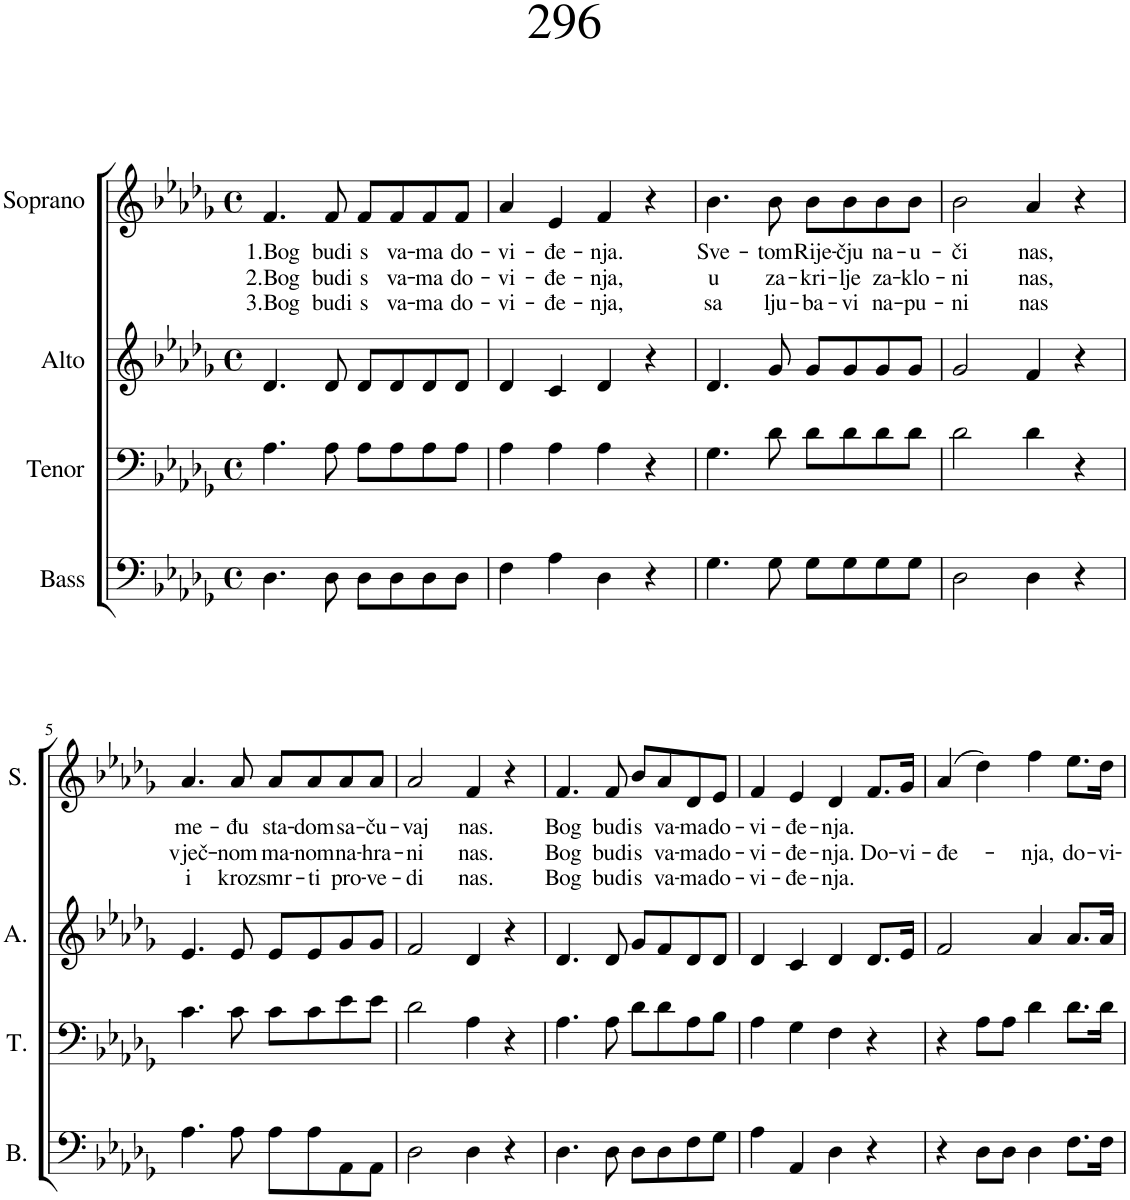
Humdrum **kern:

**kern	**kern	**kern	**kern	**text	**text	**text
*part4	*part3	*part2	*part1	*part1	*part1	*part1
*staff4	*staff3	*staff2	*staff1	*staff1	*staff1	*staff1
*I"Bass	*I"Tenor	*I"Alto	*I"Soprano	*	*	*
*I'B.	*I'T.	*I'A.	*I'S.	*	*	*
*clefF4	*clefF4	*clefG2	*clefG2	*	*	*
*k[b-e-a-d-g-]	*k[b-e-a-d-g-]	*k[b-e-a-d-g-]	*k[b-e-a-d-g-]	*	*	*
*M4/4	*M4/4	*M4/4	*M4/4	*	*	*
*met(c)	*met(c)	*met(c)	*met(c)	*	*	*
=1	=1	=1	=1	=1	=1	=1
!	!	!	!	!LO:LY:b	!LO:LY:b	!LO:LY:b
4.D-\	4.A-\	4.d-/	4.f/	1.Bog	2.Bog	3.Bog
!	!	!	!	!LO:LY:b	!LO:LY:b	!LO:LY:b
8D-\	8A-\	8d-/	8f/	budi	budi	budi
!	!	!	!	!LO:LY:b	!LO:LY:b	!LO:LY:b
8D-\L	8A-\L	8d-/L	8f/L	s	s	s
!	!	!	!	!LO:LY:b	!LO:LY:b	!LO:LY:b
8D-\	8A-\	8d-/	8f/	va-	va-	va-
!	!	!	!	!LO:LY:b	!LO:LY:b	!LO:LY:b
8D-\	8A-\	8d-/	8f/	-ma	-ma	-ma
!	!	!	!	!LO:LY:b	!LO:LY:b	!LO:LY:b
8D-\J	8A-\J	8d-/J	8f/J	do-	do-	do-
=2	=2	=2	=2	=2	=2	=2
!	!	!	!	!LO:LY:b	!LO:LY:b	!LO:LY:b
4F\	4A-\	4d-/	4a-/	-vi-	-vi-	-vi-
!	!	!	!	!LO:LY:b	!LO:LY:b	!LO:LY:b
4A-\	4A-\	4c/	4e-/	-đe-	-đe-	-đe-
!	!	!	!	!LO:LY:b	!LO:LY:b	!LO:LY:b
4D-\	4A-\	4d-/	4f/	-nja.	-nja,	-nja,
4r	4r	4r	4r	.	.	.
=3	=3	=3	=3	=3	=3	=3
!	!	!	!	!LO:LY:b	!LO:LY:b	!LO:LY:b
4.G-\	4.G-\	4.d-/	4.b-\	Sve-	u	sa
!	!	!	!	!LO:LY:b	!LO:LY:b	!LO:LY:b
8G-\	8d-\	8g-/	8b-\	-tom	za-	lju-
!	!	!	!	!LO:LY:b	!LO:LY:b	!LO:LY:b
8G-\L	8d-\L	8g-/L	8b-\L	Rije-	-kri-	-ba-
!	!	!	!	!LO:LY:b	!LO:LY:b	!LO:LY:b
8G-\	8d-\	8g-/	8b-\	-čju	-lje	-vi
!	!	!	!	!LO:LY:b	!LO:LY:b	!LO:LY:b
8G-\	8d-\	8g-/	8b-\	na-	za-	na-
!	!	!	!	!LO:LY:b	!LO:LY:b	!LO:LY:b
8G-\J	8d-\J	8g-/J	8b-\J	-u-	-klo-	-pu-
=4	=4	=4	=4	=4	=4	=4
!	!	!	!	!LO:LY:b	!LO:LY:b	!LO:LY:b
2D-\	2d-\	2g-/	2b-\	-či	-ni	-ni
!	!	!	!	!LO:LY:b	!LO:LY:b	!LO:LY:b
4D-\	4d-\	4f/	4a-/	nas,	nas,	nas
4r	4r	4r	4r	.	.	.
!!LO:LB:g=z
=5	=5	=5	=5	=5	=5	=5
!	!	!	!	!LO:LY:b	!LO:LY:b	!LO:LY:b
4.A-\	4.c\	4.e-/	4.a-/	me-	vječ-	i
!	!	!	!	!LO:LY:b	!LO:LY:b	!LO:LY:b
8A-\	8c\	8e-/	8a-/	-đu	-nom	kroz
!	!	!	!	!LO:LY:b	!LO:LY:b	!LO:LY:b
8A-\L	8c\L	8e-/L	8a-/L	sta-	ma-	smr-
!	!	!	!	!LO:LY:b	!LO:LY:b	!LO:LY:b
8A-\	8c\	8e-/	8a-/	-dom	-nom	-ti
!	!	!	!	!LO:LY:b	!LO:LY:b	!LO:LY:b
8AA-\	8e-\	8g-/	8a-/	sa-	na-	pro-
!	!	!	!	!LO:LY:b	!LO:LY:b	!LO:LY:b
8AA-\J	8e-\J	8g-/J	8a-/J	-ču-	-hra-	-ve-
=6	=6	=6	=6	=6	=6	=6
!	!	!	!	!LO:LY:b	!LO:LY:b	!LO:LY:b
2D-\	2d-\	2f/	2a-/	-vaj	-ni	-di
!	!	!	!	!LO:LY:b	!LO:LY:b	!LO:LY:b
4D-\	4A-\	4d-/	4f/	nas.	nas.	nas.
4r	4r	4r	4r	.	.	.
=7	=7	=7	=7	=7	=7	=7
!	!	!	!	!LO:LY:b	!LO:LY:b	!LO:LY:b
4.D-\	4.A-\	4.d-/	4.f/	Bog	Bog	Bog
!	!	!	!	!LO:LY:b	!LO:LY:b	!LO:LY:b
8D-\	8A-\	8d-/	8f/	budi	budi	budi
!	!	!	!	!LO:LY:b	!LO:LY:b	!LO:LY:b
8D-\L	8d-\L	8g-/L	8b-/L	s	s	s
!	!	!	!	!LO:LY:b	!LO:LY:b	!LO:LY:b
8D-\	8d-\	8f/	8a-/	va-	va-	va-
!	!	!	!	!LO:LY:b	!LO:LY:b	!LO:LY:b
8F\	8A-\	8d-/	8d-/	-ma	-ma	-ma
!	!	!	!	!LO:LY:b	!LO:LY:b	!LO:LY:b
8G-\J	8B-\J	8d-/J	8e-/J	do-	do-	do-
=8	=8	=8	=8	=8	=8	=8
!	!	!	!	!LO:LY:b	!LO:LY:b	!LO:LY:b
4A-\	4A-\	4d-/	4f/	-vi-	-vi-	-vi-
!	!	!	!	!LO:LY:b	!LO:LY:b	!LO:LY:b
4AA-/	4G-\	4c/	4e-/	-đe-	-đe-	-đe-
!	!	!	!	!LO:LY:b	!LO:LY:b	!LO:LY:b
4D-\	4F\	4d-/	4d-/	-nja.	-nja.	-nja.
!	!	!	!	!	!LO:LY:b	!
4r	4r	8.d-/L	8.f/L	.	Do-	.
!	!	!	!	!	!LO:LY:b	!
.	.	16e-/Jk	16g-/Jk	.	-vi-	.
=9	=9	=9	=9	=9	=9	=9
!	!	!	!	!	!LO:LY:b	!
4r	4r	2f/	(4a-/	.	-đe-	.
8D-\L	8A-\L	.	4dd-\)	.	.	.
8D-\J	8A-\J	.	.	.	.	.
!	!	!	!	!	!LO:LY:b	!
4D-\	4d-\	4a-/	4ff\	.	-nja,	.
!	!	!	!	!	!LO:LY:b	!
8.F\L	8.d-\L	8.a-/L	8.ee-\L	.	do-	.
!	!	!	!	!	!LO:LY:b	!
16F\Jk	16d-\Jk	16a-/Jk	16dd-\Jk	.	-vi-	.
=	=	=	=	=	=	=
*-	*-	*-	*-	*-	*-	*-
